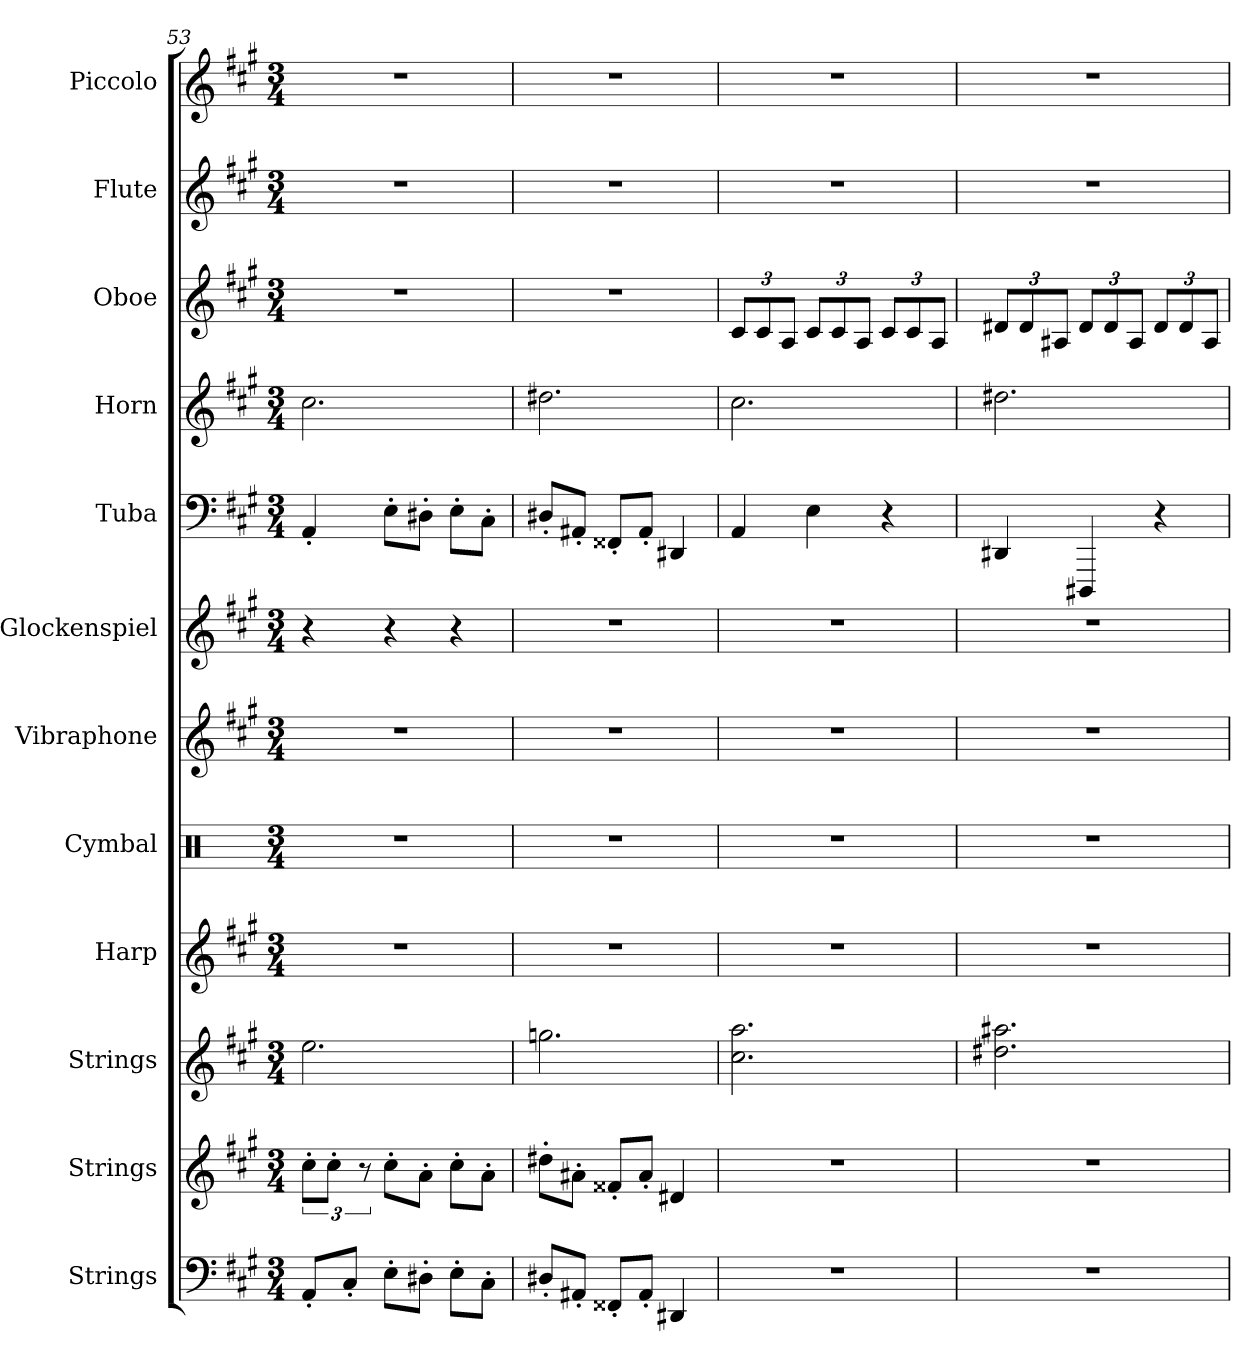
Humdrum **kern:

**kern	**kern	**kern	**kern	**kern	**kern	**kern	**kern	**kern	**kern	**kern	**kern
*part12	*part11	*part10	*part9	*part8	*part7	*part6	*part5	*part4	*part3	*part2	*part1
*staff12	*staff11	*staff10	*staff9	*staff8	*staff7	*staff6	*staff5	*staff4	*staff3	*staff2	*staff1
*I"Strings	*I"Strings	*I"Strings	*I"Harp	*I"Cymbal	*I"Vibraphone	*I"Glockenspiel	*I"Tuba	*I"Horn	*I"Oboe	*I"Flute	*I"Piccolo
*I'St.	*I'St.	*I'St.	*I'Hrp.	*I'Cym.	*I'Vib.	*I'Glock.	*I'Tb.	*I'Hn.	*I'Ob.	*I'Fl.	*I'Picc.
!!LO:PB:g=z
*clefF4	*clefG2	*clefG2	*clefG2	*clefX	*clefG2	*clefG2	*clefF4	*clefG2	*clefG2	*clefG2	*clefG2
*	*	*	*	*	*	*ITrd-14c-24	*	*ITrd7c12	*	*	*ITrd-7c-12
*k[f#c#g#]	*k[f#c#g#]	*k[f#c#g#]	*k[f#c#g#]	*k[]	*k[f#c#g#]	*k[f#c#g#]	*k[f#c#g#]	*k[f#c#g#]	*k[f#c#g#]	*k[f#c#g#]	*k[f#c#g#]
*M3/4	*M3/4	*M3/4	*M3/4	*M3/4	*M3/4	*M3/4	*M3/4	*M3/4	*M3/4	*M3/4	*M3/4
*	*8ba	*	*	*	*	*	*	*	*	*	*
=53	=53	=53	=53	=53	=53	=53	=53	=53	=53	=53	=53
8AA'/L	12c#'\L	2.ee\	2.r	2.r	2.r	4r	4AA'/	2.c#\	2.r	2.r	2.r
.	12c#'\J	.	.	.	.	.	.	.	.	.	.
8C#'/J	.	.	.	.	.	.	.	.	.	.	.
.	12r	.	.	.	.	.	.	.	.	.	.
8E'\L	8c#'\L	.	.	.	.	4r	8E'\L	.	.	.	.
8D#X'\J	8A'\J	.	.	.	.	.	8D#X'\J	.	.	.	.
8E'\L	8c#'\L	.	.	.	.	4r	8E'\L	.	.	.	.
8C#'\J	8A'\J	.	.	.	.	.	8C#'\J	.	.	.	.
=54	=54	=54	=54	=54	=54	=54	=54	=54	=54	=54	=54
8D#X'/L	8d#X'\L	2.ggn\	2.r	2.r	2.r	2.r	8D#X'/L	2.d#X\	2.r	2.r	2.r
8AA#X'/J	8A#X'\J	.	.	.	.	.	8AA#X'/J	.	.	.	.
8FF##X'/L	8F##X'/L	.	.	.	.	.	8FF##X'/L	.	.	.	.
8AA#'/J	8A#'/J	.	.	.	.	.	8AA#'/J	.	.	.	.
4DD#X/	4D#X/	.	.	.	.	.	4DD#X/	.	.	.	.
=55	=55	=55	=55	=55	=55	=55	=55	=55	=55	=55	=55
*	*X8ba	*	*	*	*	*	*	*	*	*	*
*	*	*	*	*	*	*	*	*	*Xbrackettup	*	*
2.r	2.r	2.cc#\ 2.aa\	2.r	2.r	2.r	2.r	4AA/	2.c#\	12c#/L	2.r	2.r
.	.	.	.	.	.	.	.	.	12c#/	.	.
.	.	.	.	.	.	.	.	.	12A/J	.	.
.	.	.	.	.	.	.	4E\	.	12c#/L	.	.
.	.	.	.	.	.	.	.	.	12c#/	.	.
.	.	.	.	.	.	.	.	.	12A/J	.	.
.	.	.	.	.	.	.	4r	.	12c#/L	.	.
.	.	.	.	.	.	.	.	.	12c#/	.	.
.	.	.	.	.	.	.	.	.	12A/J	.	.
=56	=56	=56	=56	=56	=56	=56	=56	=56	=56	=56	=56
2.r	2.r	2.dd#X\ 2.aa#X\	2.r	2.r	2.r	2.r	4DD#X/	2.d#X\	12d#X/L	2.r	2.r
.	.	.	.	.	.	.	.	.	12d#/	.	.
.	.	.	.	.	.	.	.	.	12A#X/J	.	.
.	.	.	.	.	.	.	4DDD#X/	.	12d#/L	.	.
.	.	.	.	.	.	.	.	.	12d#/	.	.
.	.	.	.	.	.	.	.	.	12A#/J	.	.
.	.	.	.	.	.	.	4r	.	12d#/L	.	.
.	.	.	.	.	.	.	.	.	12d#/	.	.
.	.	.	.	.	.	.	.	.	12A#/J	.	.
=	=	=	=	=	=	=	=	=	=	=	=
*-	*-	*-	*-	*-	*-	*-	*-	*-	*-	*-	*-
